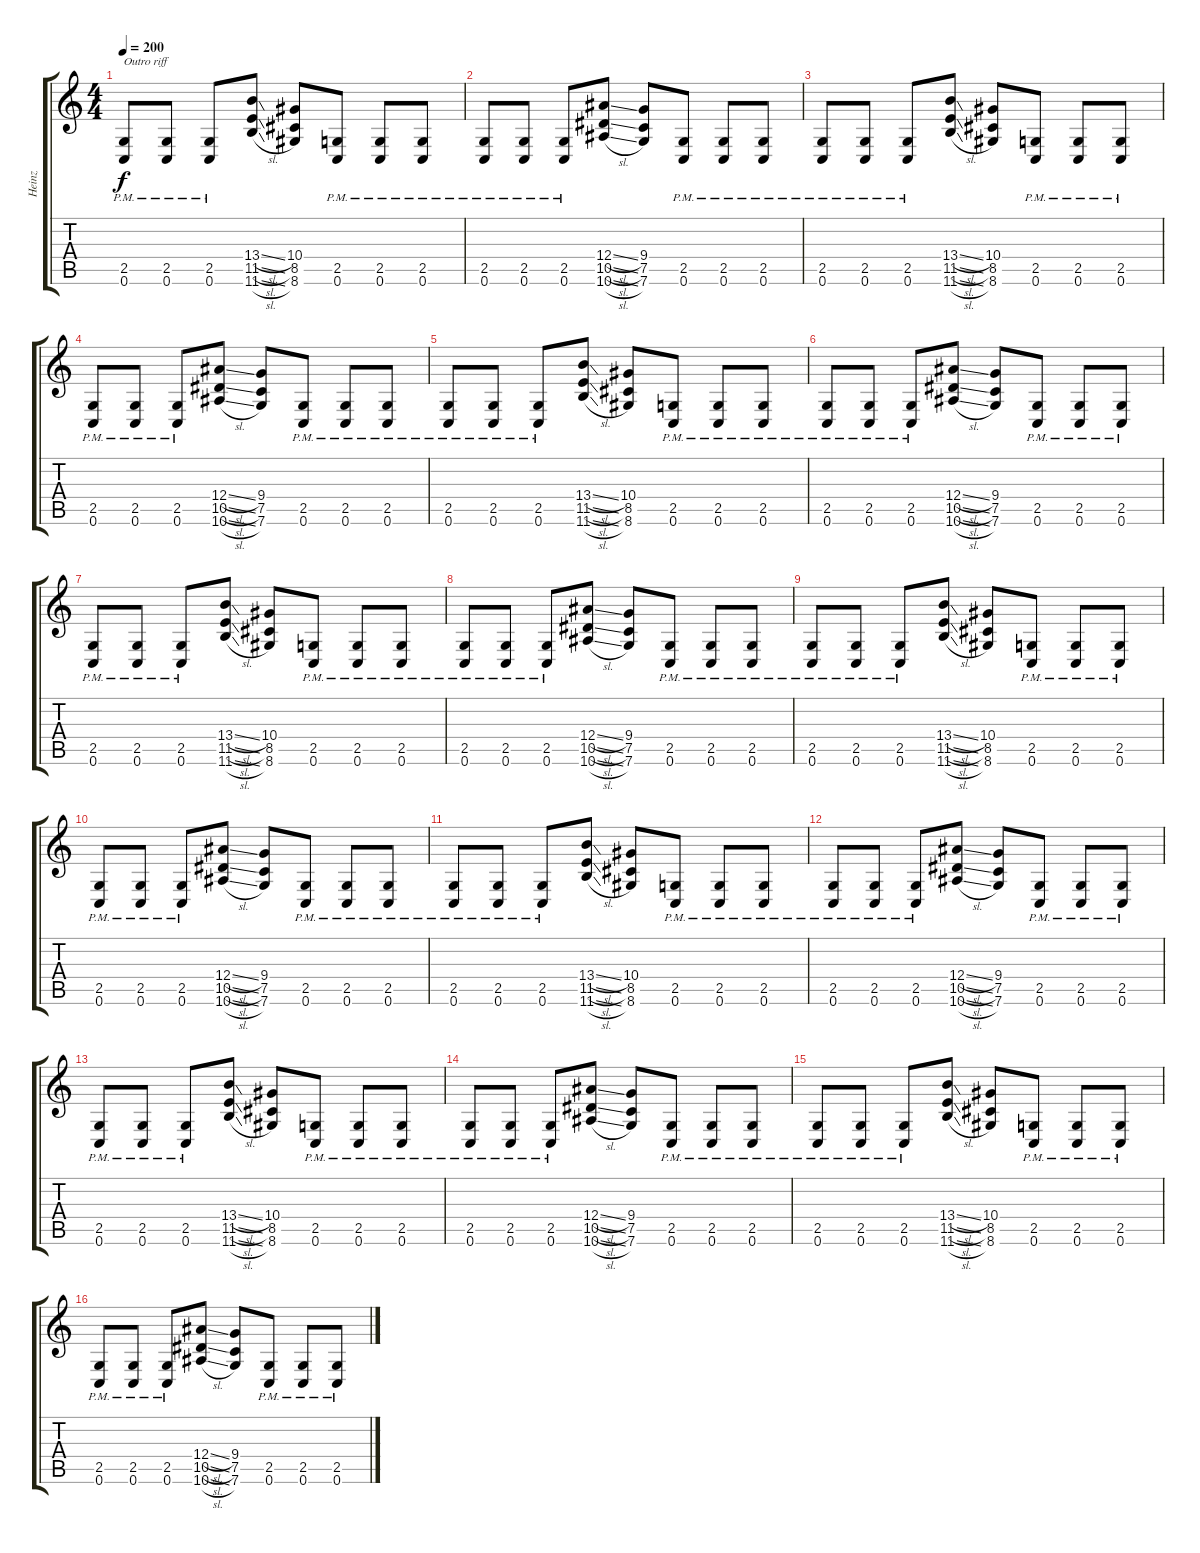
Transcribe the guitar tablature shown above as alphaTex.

\track ("Heinz" "Heinz") {instrument distortionguitar}
\staff {score tabs}
\tuning (C4 G3 Eb3 Bb2 F2 C2) {hide}
\ts (4 4)
\tempo 200
\clef g2
\ks c
(2.5{pm} 0.6{pm}).8{txt "Outro riff" dy f} (2.5{pm} 0.6{pm}).8 (2.5{pm} 0.6{pm}).8 (13.4{sl} 11.5{sl} 11.6{sl}).8 (10.4 8.5 8.6).8 (2.5{pm} 0.6{pm}).8 (2.5{pm} 0.6{pm}).8 (2.5{pm} 0.6{pm}).8 |
(2.5{pm} 0.6{pm}).8 (2.5{pm} 0.6{pm}).8 (2.5{pm} 0.6{pm}).8 (12.4{sl} 10.5{sl} 10.6{sl}).8 (9.4 7.5 7.6).8 (2.5{pm} 0.6{pm}).8 (2.5{pm} 0.6{pm}).8 (2.5{pm} 0.6{pm}).8 |
(2.5{pm} 0.6{pm}).8 (2.5{pm} 0.6{pm}).8 (2.5{pm} 0.6{pm}).8 (13.4{sl} 11.5{sl} 11.6{sl}).8 (10.4 8.5 8.6).8 (2.5{pm} 0.6{pm}).8 (2.5{pm} 0.6{pm}).8 (2.5{pm} 0.6{pm}).8 |
(2.5{pm} 0.6{pm}).8 (2.5{pm} 0.6{pm}).8 (2.5{pm} 0.6{pm}).8 (12.4{sl} 10.5{sl} 10.6{sl}).8 (9.4 7.5 7.6).8 (2.5{pm} 0.6{pm}).8 (2.5{pm} 0.6{pm}).8 (2.5{pm} 0.6{pm}).8 |
(2.5{pm} 0.6{pm}).8 (2.5{pm} 0.6{pm}).8 (2.5{pm} 0.6{pm}).8 (13.4{sl} 11.5{sl} 11.6{sl}).8 (10.4 8.5 8.6).8 (2.5{pm} 0.6{pm}).8 (2.5{pm} 0.6{pm}).8 (2.5{pm} 0.6{pm}).8 |
(2.5{pm} 0.6{pm}).8 (2.5{pm} 0.6{pm}).8 (2.5{pm} 0.6{pm}).8 (12.4{sl} 10.5{sl} 10.6{sl}).8 (9.4 7.5 7.6).8 (2.5{pm} 0.6{pm}).8 (2.5{pm} 0.6{pm}).8 (2.5{pm} 0.6{pm}).8 |
(2.5{pm} 0.6{pm}).8 (2.5{pm} 0.6{pm}).8 (2.5{pm} 0.6{pm}).8 (13.4{sl} 11.5{sl} 11.6{sl}).8 (10.4 8.5 8.6).8 (2.5{pm} 0.6{pm}).8 (2.5{pm} 0.6{pm}).8 (2.5{pm} 0.6{pm}).8 |
(2.5{pm} 0.6{pm}).8 (2.5{pm} 0.6{pm}).8 (2.5{pm} 0.6{pm}).8 (12.4{sl} 10.5{sl} 10.6{sl}).8 (9.4 7.5 7.6).8 (2.5{pm} 0.6{pm}).8 (2.5{pm} 0.6{pm}).8 (2.5{pm} 0.6{pm}).8 |
(2.5{pm} 0.6{pm}).8 (2.5{pm} 0.6{pm}).8 (2.5{pm} 0.6{pm}).8 (13.4{sl} 11.5{sl} 11.6{sl}).8 (10.4 8.5 8.6).8 (2.5{pm} 0.6{pm}).8 (2.5{pm} 0.6{pm}).8 (2.5{pm} 0.6{pm}).8 |
(2.5{pm} 0.6{pm}).8 (2.5{pm} 0.6{pm}).8 (2.5{pm} 0.6{pm}).8 (12.4{sl} 10.5{sl} 10.6{sl}).8 (9.4 7.5 7.6).8 (2.5{pm} 0.6{pm}).8 (2.5{pm} 0.6{pm}).8 (2.5{pm} 0.6{pm}).8 |
(2.5{pm} 0.6{pm}).8 (2.5{pm} 0.6{pm}).8 (2.5{pm} 0.6{pm}).8 (13.4{sl} 11.5{sl} 11.6{sl}).8 (10.4 8.5 8.6).8 (2.5{pm} 0.6{pm}).8 (2.5{pm} 0.6{pm}).8 (2.5{pm} 0.6{pm}).8 |
(2.5{pm} 0.6{pm}).8 (2.5{pm} 0.6{pm}).8 (2.5{pm} 0.6{pm}).8 (12.4{sl} 10.5{sl} 10.6{sl}).8 (9.4 7.5 7.6).8 (2.5{pm} 0.6{pm}).8 (2.5{pm} 0.6{pm}).8 (2.5{pm} 0.6).8 |
(2.5{pm} 0.6{pm}).8 (2.5{pm} 0.6{pm}).8 (2.5{pm} 0.6{pm}).8 (13.4{sl} 11.5{sl} 11.6{sl}).8 (10.4 8.5 8.6).8 (2.5{pm} 0.6{pm}).8 (2.5{pm} 0.6{pm}).8 (2.5{pm} 0.6{pm}).8 |
(2.5{pm} 0.6{pm}).8 (2.5{pm} 0.6{pm}).8 (2.5{pm} 0.6{pm}).8 (12.4{sl} 10.5{sl} 10.6{sl}).8 (9.4 7.5 7.6).8 (2.5{pm} 0.6{pm}).8 (2.5{pm} 0.6{pm}).8 (2.5{pm} 0.6).8 |
(2.5{pm} 0.6{pm}).8 (2.5{pm} 0.6{pm}).8 (2.5{pm} 0.6{pm}).8 (13.4{sl} 11.5{sl} 11.6{sl}).8 (10.4 8.5 8.6).8 (2.5{pm} 0.6{pm}).8 (2.5{pm} 0.6{pm}).8 (2.5{pm} 0.6{pm}).8 |
(2.5{pm} 0.6{pm}).8 (2.5{pm} 0.6{pm}).8 (2.5{pm} 0.6{pm}).8 (12.4{sl} 10.5{sl} 10.6{sl}).8 (9.4 7.5 7.6).8 (2.5{pm} 0.6{pm}).8 (2.5{pm} 0.6{pm}).8 (2.5{pm} 0.6).8
